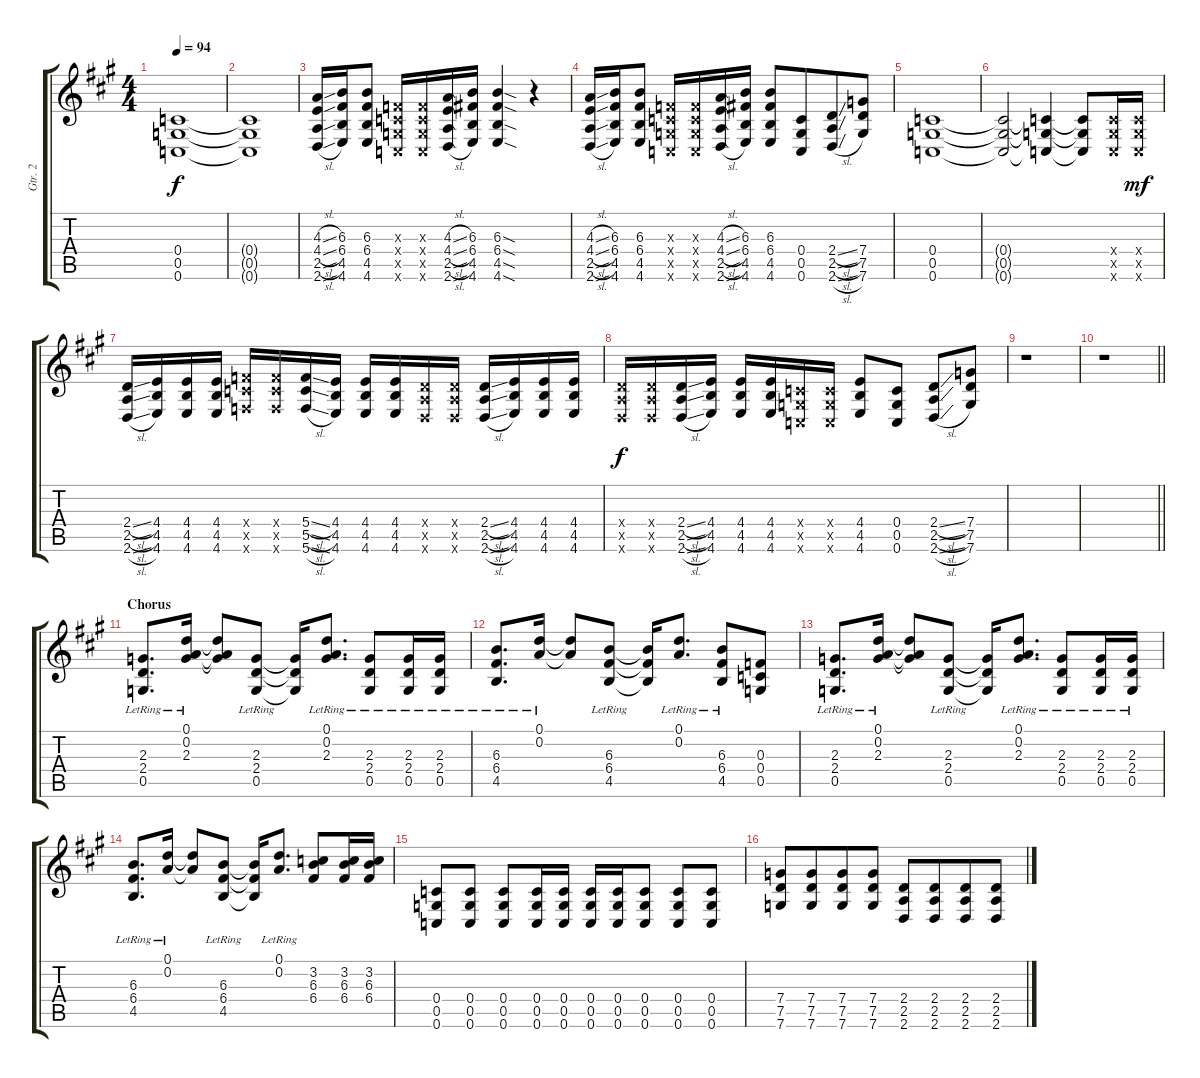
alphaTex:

\track ("Gtr. 2" "Gtr. 2") {instrument distortionguitar}
\staff {score tabs}
\tuning (D4 A3 F3 C3 G2 C2) {hide}
\ts (4 4)
\tempo 94
\clef g2
\ks a
(0.4 0.5 0.6).1{dy f} |
(0.4{t} 0.5{t} 0.6{t}).1 |
(4.3{sl} 4.4{sl} 2.5{sl} 2.6{sl}).16 (6.3 6.4 4.5 4.6).16 (6.3 6.4 4.5 4.6).8 (0.3{x} 0.4{x} 0.5{x} 0.6{x}).16 (0.3{x} 0.4{x} 0.5{x} 0.6{x}).16 (4.3{sl} 4.4{sl} 2.5{sl} 2.6{sl}).16 (6.3 6.4 4.5 4.6).16 (6.3{sod} 6.4{sod} 4.5{sod} 4.6{sod}).4 r.4 |
(4.3{sl} 4.4{sl} 2.5{sl} 2.6{sl}).16 (6.3 6.4 4.5 4.6).16 (6.3 6.4 4.5 4.6).8 (0.3{x} 0.4{x} 0.5{x} 0.6{x}).16 (0.3{x} 0.4{x} 0.5{x} 0.6{x}).16 (4.3{sl} 4.4{sl} 2.5{sl} 2.6{sl}).16 (6.3 6.4 4.5 4.6).16 (6.3 6.4 4.5 4.6).8 (0.4 0.5 0.6).8{beam merge} (2.4{sl} 2.5{sl} 2.6{sl}).8 (7.4 7.5 7.6).8 |
(0.4 0.5 0.6).1 |
(0.4{t} 0.5{t} 0.6{t}).2 (0.4{t} 0.5{t} 0.6{t}).4 (0.4{t} 0.5{t} 0.6{t}).8 (0.4{x} 0.5{x} 0.6{x}).16 (0.4{x} 0.5{x} 0.6{x}).16{dy mf} |
(2.4{sl} 2.5{sl} 2.6{sl}).16 (4.4 4.5 4.6).16 (4.4 4.5 4.6).16 (4.4 4.5 4.6).16 (5.4{x} 5.5{x} 5.6{x}).16 (5.4{x} 5.5{x} 5.6{x}).16 (5.4{sl} 5.5{sl} 5.6{sl}).16 (4.4 4.5 4.6).16 (4.4 4.5 4.6).16 (4.4 4.5 4.6).16 (2.4{x} 2.5{x} 2.6{x}).16 (2.4{x} 2.5{x} 2.6{x}).16 (2.4{sl} 2.5{sl} 2.6{sl}).16 (4.4 4.5 4.6).16 (4.4 4.5 4.6).16 (4.4 4.5 4.6).16 |
(2.4{x} 2.5{x} 2.6{x}).16{dy f} (2.4{x} 2.5{x} 2.6{x}).16 (2.4{sl} 2.5{sl} 2.6{sl}).16 (4.4 4.5 4.6).16 (4.4 4.5 4.6).16 (4.4 4.5 4.6).16 (0.4{x} 0.5{x} 0.6{x}).16 (0.4{x} 0.5{x} 0.6{x}).16 (4.4 4.5 4.6).8 (0.4 0.5 0.6).8 (2.4{sl} 2.5{sl} 2.6{sl}).8 (7.4 7.5 7.6).8 |
r.1 |
\barLineRight lightlight
r.1 |
\section ("" "Chorus")
(2.3{lr} 2.4{lr} 0.5{lr}).8{d} (0.1{lr} 0.2{lr} 2.3{lr}).16 (0.1{t} 0.2{t} 2.3{t}).8 (2.3{lr} 2.4{lr} 0.5{lr}).8 (2.3{t} 2.4{t} 0.5{t}).16 (0.1{lr} 0.2{lr} 2.3{lr}).8{d} (2.3{lr} 2.4{lr} 0.5{lr}).8 (2.3{lr} 2.4{lr} 0.5{lr}).16 (2.3{lr} 2.4{lr} 0.5{lr}).16 |
(6.3{lr} 6.4{lr} 4.5{lr}).8{d} (0.1{lr} 0.2{lr}).16 (0.1{t} 0.2{t}).8 (6.3{lr} 6.4{lr} 4.5{lr}).8 (6.3{t} 6.4{t} 4.5{t}).16 (0.1{lr} 0.2{lr}).8{d} (6.3{lr} 6.4{lr} 4.5{lr}).8 (0.3 0.4 0.5).8 |
(2.3{lr} 2.4{lr} 0.5{lr}).8{d} (0.1{lr} 0.2{lr} 2.3{lr}).16 (0.1{t} 0.2{t} 2.3{t}).8 (2.3{lr} 2.4{lr} 0.5{lr}).8 (2.3{t} 2.4{t} 0.5{t}).16 (0.1{lr} 0.2{lr} 2.3{lr}).8{d} (2.3{lr} 2.4{lr} 0.5{lr}).8 (2.3{lr} 2.4{lr} 0.5{lr}).16 (2.3{lr} 2.4{lr} 0.5{lr}).16 |
(6.3{lr} 6.4{lr} 4.5{lr}).8{d} (0.1{lr} 0.2{lr}).16 (0.1{t} 0.2{t}).8 (6.3{lr} 6.4{lr} 4.5{lr}).8 (6.3{t} 6.4{t} 4.5{t}).16 (0.1{lr} 0.2{lr}).8{d} (3.2 6.3 6.4).8 (3.2 6.3 6.4).16 (3.2 6.3 6.4).16 |
(0.4 0.5 0.6).8 (0.4 0.5 0.6).8 (0.4 0.5 0.6).8 (0.4 0.5 0.6).16 (0.4 0.5 0.6).16 (0.4 0.5 0.6).16 (0.4 0.5 0.6).16 (0.4 0.5 0.6).8 (0.4 0.5 0.6).8 (0.4 0.5 0.6).8 |
(7.4 7.5 7.6).8 (7.4 7.5 7.6).8{beam merge} (7.4 7.5 7.6).8 (7.4 7.5 7.6).8 (2.4 2.5 2.6).8 (2.4 2.5 2.6).8{beam merge} (2.4 2.5 2.6).8 (2.4 2.5 2.6).8
